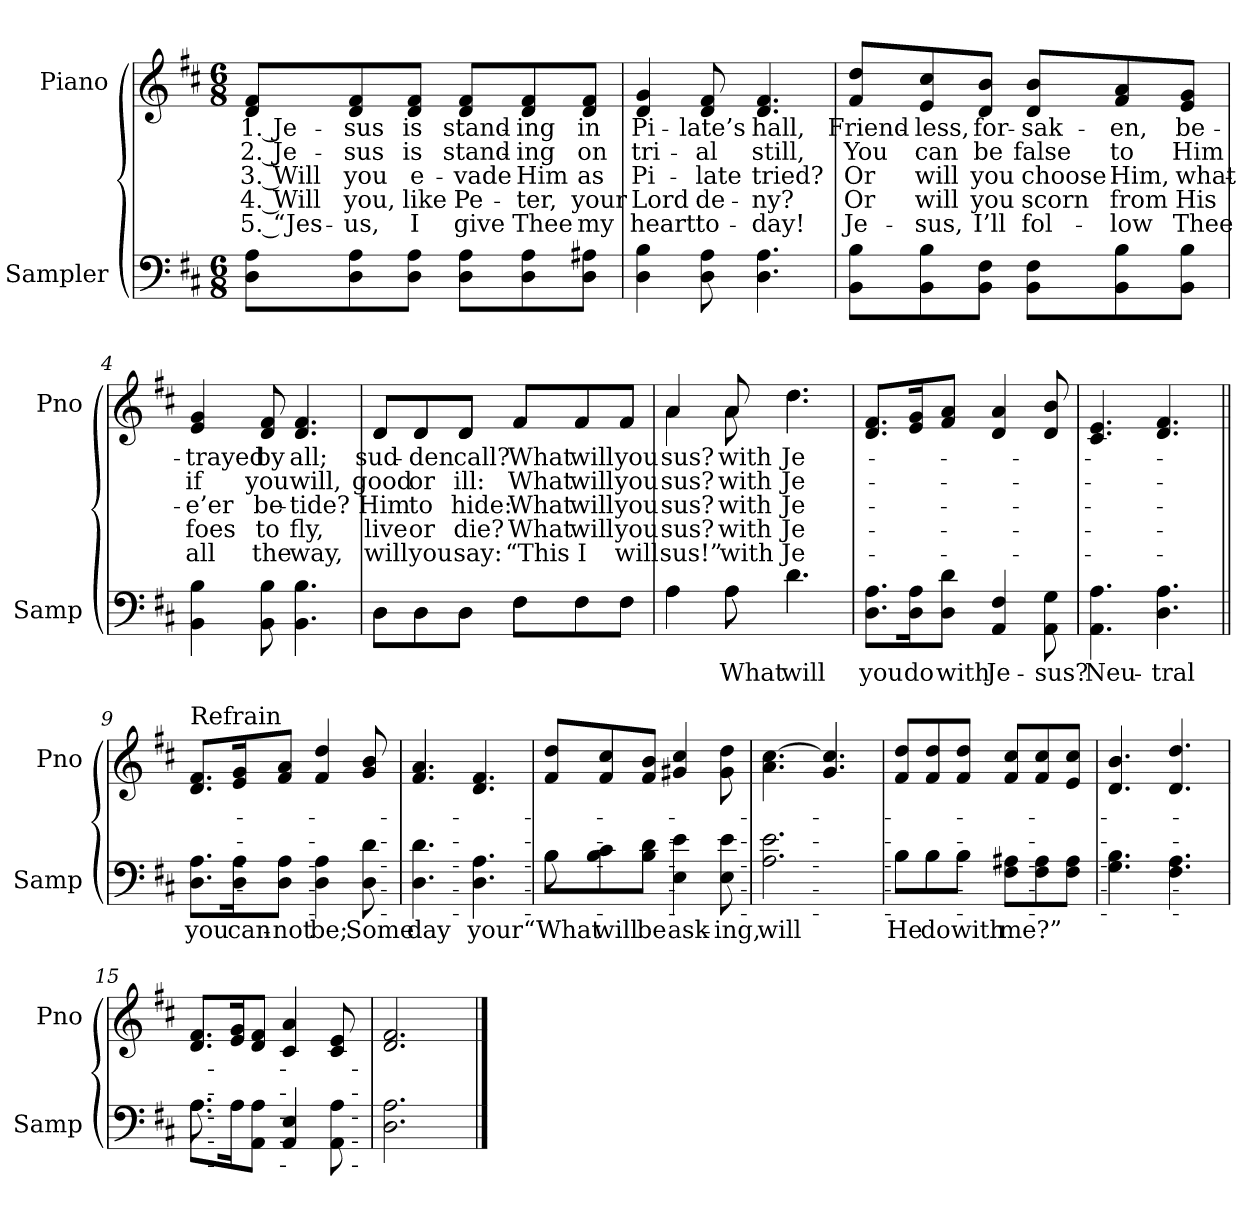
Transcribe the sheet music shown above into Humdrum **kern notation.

**kern	**text	**kern	**text	**text	**text	**text	**text
*part2	*part2	*part1	*part1	*part1	*part1	*part1	*part1
*staff2	*staff2	*staff1	*staff1	*staff1	*staff1	*staff1	*staff1
*I"Sampler	*	*I"Piano	*	*	*	*	*
*I'Samp	*	*I'Pno	*	*	*	*	*
*clefF4	*	*clefG2	*	*	*	*	*
*k[f#c#]	*	*k[f#c#]	*	*	*	*	*
*D:	*	*D:	*	*	*	*	*
*M6/8	*	*M6/8	*	*	*	*	*
=1	=1	=1	=1	=1	=1	=1	=1
8D\ 8A\L	.	8d/ 8f#/L	1. Je-	2. Je-	3. Will	4. Will	5. “Jes-
8D\ 8A\	.	8d/ 8f#/	-sus	-sus	you	you,	-us,
8D\ 8A\J	.	8d/ 8f#/J	is	is	e-	like	I
8D\ 8A\L	.	8d/ 8f#/L	stand-	stand-	-vade	Pe-	give
8D\ 8A\	.	8d/ 8f#/	-ing	-ing	Him	-ter,	Thee
8D\ 8A#X\J	.	8d/ 8f#/J	in	on	as	your	my
=2	=2	=2	=2	=2	=2	=2	=2
4D 4B	.	4d 4g	Pi-	tri-	Pi-	Lord	heart
8D 8A	.	8d 8f#	-late’s	-al	-late	de-	to-
4.D 4.A	.	4.d 4.f#	hall,	still,	tried?	-ny?	-day!
=3	=3	=3	=3	=3	=3	=3	=3
8BB\ 8B\L	.	8f#/ 8dd/L	Friend-	You	Or	Or	Je-
8BB\ 8B\	.	8e/ 8cc#/	-less,	can	will	will	-sus,
8BB\ 8F#\J	.	8d/ 8b/J	for-	be	you	you	I’ll
8BB\ 8F#\L	.	8d/ 8b/L	-sak-	false	choose	scorn	fol-
8BB\ 8B\	.	8f#/ 8a/	-en,	to	Him,	from	-low
8BB\ 8B\J	.	8e/ 8g/J	be-	Him	what-	His	Thee
=4	=4	=4	=4	=4	=4	=4	=4
4BB 4B	.	4e 4g	-trayed	if	-e’er	foes	all
8BB 8B	.	8d 8f#	by	you	be-	to	the
4.BB 4.B	.	4.d 4.f#	all;	will,	-tide?	fly,	way,
=5	=5	=5	=5	=5	=5	=5	=5
*^	*	*^	*	*	*	*	*
8D\L	8D\L	.	8d/L	8d/L	sud-	good	Him	live	will
8D\	8D\	.	8d/	8d/	-den	or	to	or	you
8D\J	8D\J	.	8d/J	8d/J	call?	ill:	hide:	die?	say:
8F#\L	8F#\L	.	8f#/L	8f#/L	What	What	What	What	“This
8F#\	8F#\	.	8f#/	8f#/	will	will	will	will	I
8F#\J	8F#\J	.	8f#/J	8f#/J	you	you	you	you	will
=6	=6	=6	=6	=6	=6	=6	=6	=6	=6
4A\	4A	.	4a/	4a	-sus?	-sus?	-sus?	-sus?	-sus!”
8A\	8A	What	8a/	8a	with	with	with	with	with
4.d\	4.d	will	4.dd\	4.dd	Je-	Je-	Je-	Je-	Je-
*v	*v	*	*	*	*	*	*	*	*
*	*	*v	*v	*	*	*	*	*
=7	=7	=7	=7	=7	=7	=7	=7
8.D\ 8.A\L	you	8.d/ 8.f#/L	.	.	.	.	.
16D\ 16A\K	do	16e/ 16g/K	.	.	.	.	.
8D\ 8d\J	with	8f#/ 8a/J	.	.	.	.	.
4AA 4F#	Je-	4d 4a	.	.	.	.	.
8AA 8G	-sus?	8d 8b	.	.	.	.	.
=8	=8	=8	=8	=8	=8	=8	=8
4.AA 4.A	Neu-	4.c# 4.e	.	.	.	.	.
4.D 4.A	-tral	4.d 4.f#	.	.	.	.	.
=9||	=9||	=9||	=9||	=9||	=9||	=9||	=9||
!	!	!LO:TX:t=Refrain	!	!	!	!	!
8.D\ 8.A\L	you	8.d/ 8.f#/L	.	.	.	.	.
16D\ 16A\K	can-	16e/ 16g/K	.	.	.	.	.
8D\ 8A\J	-not	8f#/ 8a/J	.	.	.	.	.
4D 4A	be;	4f# 4dd	.	.	.	.	.
8D 8d	Some	8g 8b	.	.	.	.	.
=10	=10	=10	=10	=10	=10	=10	=10
4.D 4.d	day	4.f# 4.a	.	.	.	.	.
4.D 4.A	your	4.d 4.f#	.	.	.	.	.
=11	=11	=11	=11	=11	=11	=11	=11
*^	*	*	*	*	*	*	*
8B\L	8B	“What	8f#/ 8dd/L	.	.	.	.	.
8B\ 8c#\	2ryy	will	8f#/ 8cc#/	.	.	.	.	.
8B\ 8d\J	.	be	8f#/ 8b/J	.	.	.	.	.
4E 4e	.	ask-	4g#X 4cc#	.	.	.	.	.
8E 8e	8ryy	-ing,	8g# 8dd	.	.	.	.	.
*v	*v	*	*	*	*	*	*	*
=12	=12	=12	=12	=12	=12	=12	=12
2.A 2.e	will	4.a [4.cc#	.	.	.	.	.
.	.	4.g 4.cc#]	.	.	.	.	.
=13	=13	=13	=13	=13	=13	=13	=13
*^	*	*	*	*	*	*	*
8B\L	8B\L	He	8f#/ 8dd/L	.	.	.	.	.
8B\	8B\	do	8f#/ 8dd/	.	.	.	.	.
8B\J	8B\J	with	8f#/ 8dd/J	.	.	.	.	.
8F#\ 8A#X\L	4.ryy	me?”	8f#/ 8cc#/L	.	.	.	.	.
8F#\ 8A#\	.	.	8f#/ 8cc#/	.	.	.	.	.
8F#\ 8A#\J	.	.	8e/ 8cc#/J	.	.	.	.	.
*v	*v	*	*	*	*	*	*	*
=14	=14	=14	=14	=14	=14	=14	=14
4.G 4.B	.	4.d 4.b	.	.	.	.	.
4.F# 4.A	.	4.d 4.dd	.	.	.	.	.
=15	=15	=15	=15	=15	=15	=15	=15
*^	*	*	*	*	*	*	*
8.A\L	8.A	.	8.d/ 8.f#/L	.	.	.	.	.
16A\K	2ryy	.	16e/ 16g/K	.	.	.	.	.
8AA\ 8A\J	.	.	8d/ 8f#/J	.	.	.	.	.
4AA 4E	.	.	4c# 4a	.	.	.	.	.
8AA 8A	.	.	8c# 8e	.	.	.	.	.
.	16ryy	.	.	.	.	.	.	.
*v	*v	*	*	*	*	*	*	*
=16	=16	=16	=16	=16	=16	=16	=16
2.D 2.A	.	2.d 2.f#	.	.	.	.	.
==	==	==	==	==	==	==	==
*-	*-	*-	*-	*-	*-	*-	*-
